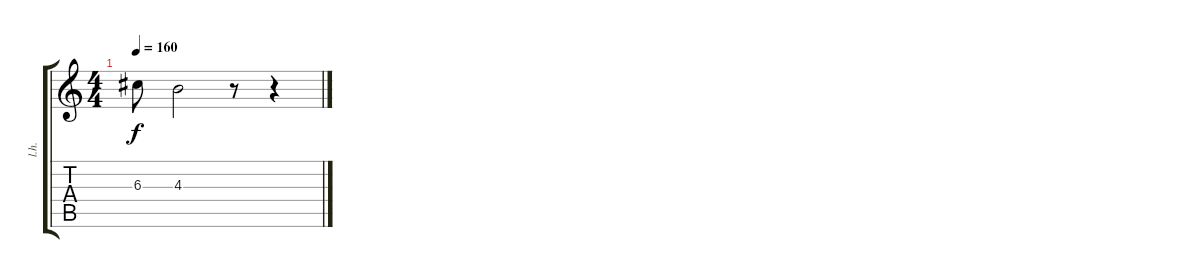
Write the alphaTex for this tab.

\track ("l.h." "l.h.") {instrument distortionguitar}
\staff {score tabs}
\tuning (E4 B3 G3 D3 A2 E2) {hide}
\ts (4 4)
\tempo 160
\clef g2
\ks c
6.3.8{dy f} 4.3.2 r.8 r.4
